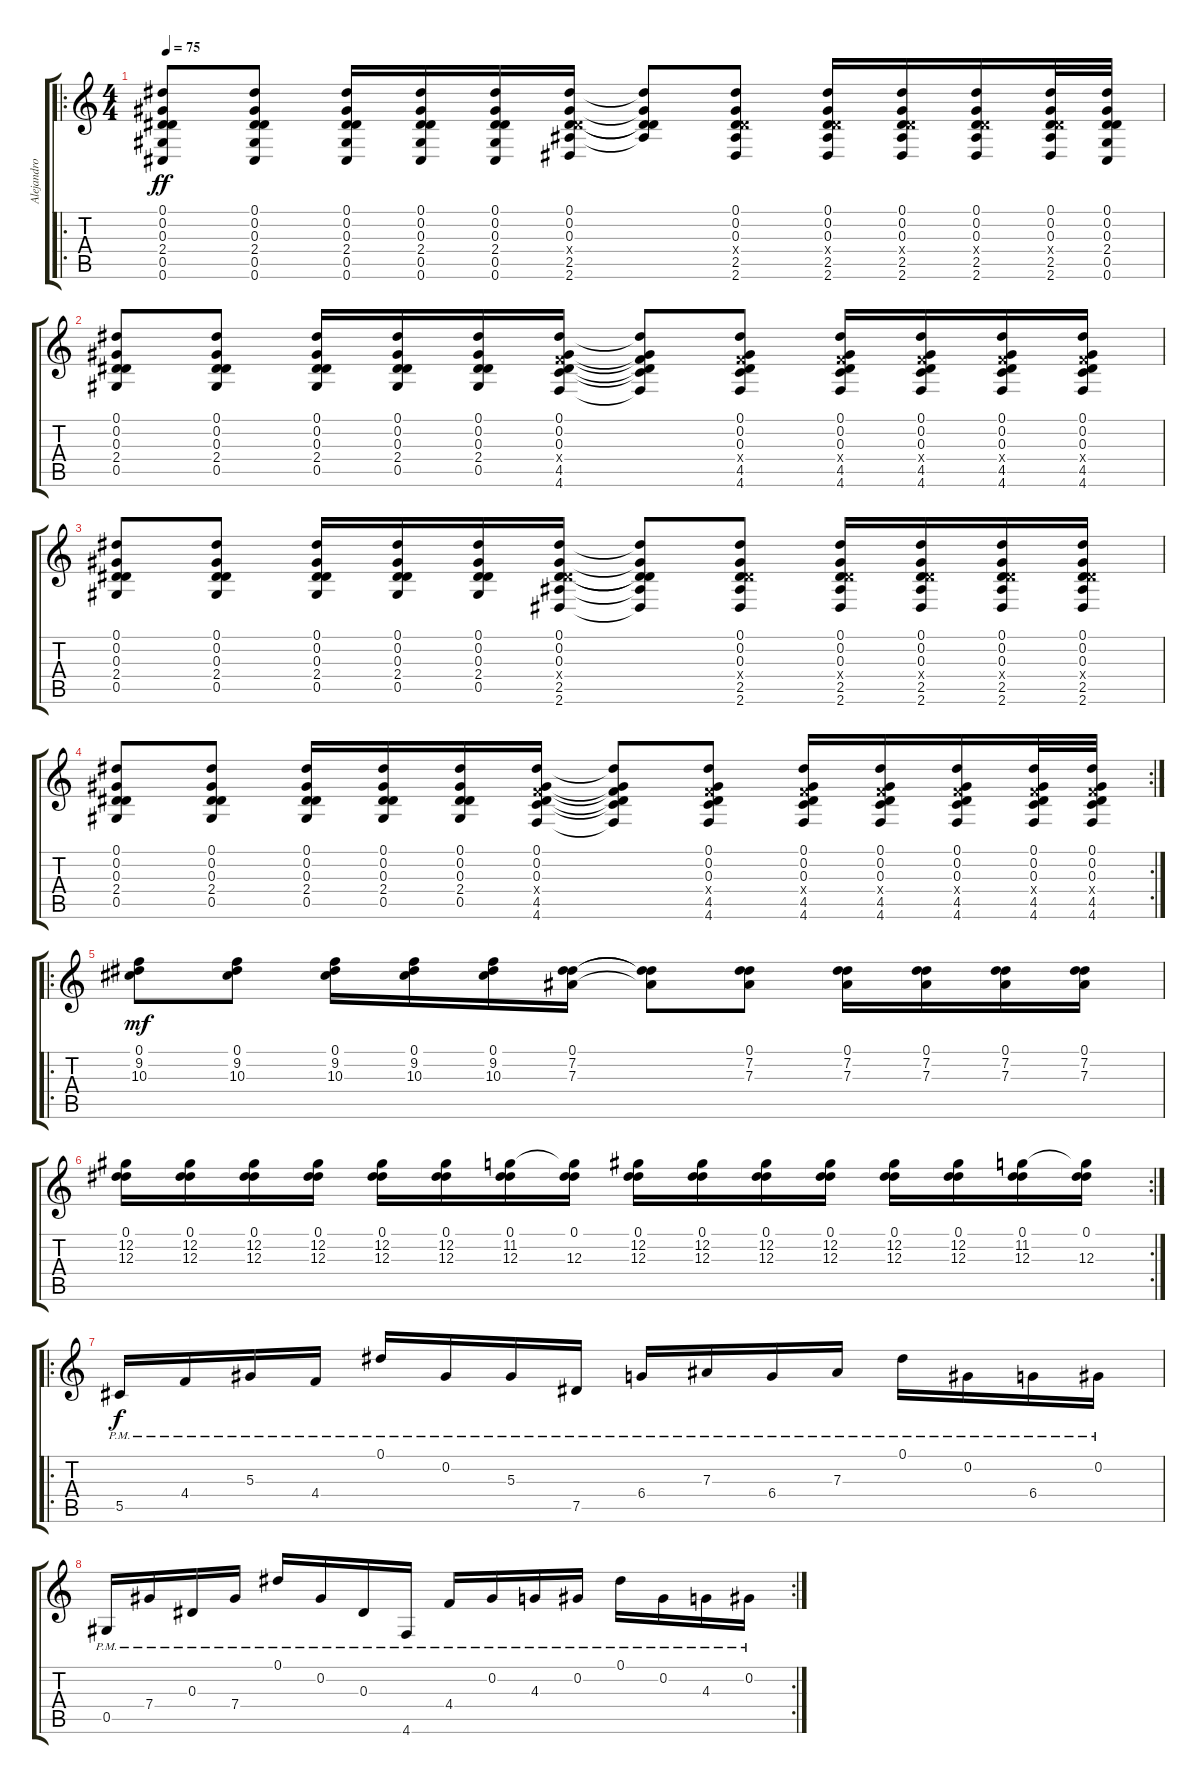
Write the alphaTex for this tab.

\track ("Alejandro Manzano" "Alejandro ") {instrument acousticguitarsteel}
\staff {score tabs}
\tuning (Eb4 Ab3 Eb3 Db3 Ab2 Db2) {hide}
\ro
\ts (4 4)
\tempo 75
\clef g2
\ks c
(0.1 0.2 0.3 2.4 0.5 0.6).8{dy ff volume 0} (0.1 0.2 0.3 2.4 0.5 0.6).8 (0.1 0.2 0.3 2.4 0.5 0.6).16 (0.1 0.2 0.3 2.4 0.5 0.6).16 (0.1 0.2 0.3 2.4 0.5 0.6).16 (0.1 0.2 0.3 2.4{x} 2.5 2.6).16 (0.1{t} 0.2{t} 0.3{t} 2.4{t} 2.5{t}).8 (0.1 0.2 0.3 2.4{x} 2.5 2.6).8 (0.1 0.2 0.3 2.4{x} 2.5 2.6).16 (0.1 0.2 0.3 2.4{x} 2.5 2.6).16 (0.1 0.2 0.3 2.4{x} 2.5 2.6).16 (0.1 0.2 0.3 2.4{x} 2.5 2.6).32 (0.1 0.2 0.3 2.4 0.5 0.6).32 |
(0.1 0.2 0.3 2.4 0.5).8 (0.1 0.2 0.3 2.4 0.5).8 (0.1 0.2 0.3 2.4 0.5).16 (0.1 0.2 0.3 2.4 0.5).16 (0.1 0.2 0.3 2.4 0.5).16 (0.1 0.2 0.3 4.4{x} 4.5 4.6).16 (0.1{t} 0.2{t} 0.3{t} 4.4{t} 4.5{t} 4.6{t}).8 (0.1 0.2 0.3 4.4{x} 4.5 4.6).8 (0.1 0.2 0.3 4.4{x} 4.5 4.6).16 (0.1 0.2 0.3 4.4{x} 4.5 4.6).16 (0.1 0.2 0.3 4.4{x} 4.5 4.6).16 (0.1 0.2 0.3 4.4{x} 4.5 4.6).16 |
(0.1 0.2 0.3 2.4 0.5).8 (0.1 0.2 0.3 2.4 0.5).8 (0.1 0.2 0.3 2.4 0.5).16 (0.1 0.2 0.3 2.4 0.5).16 (0.1 0.2 0.3 2.4 0.5).16 (0.1 0.2 0.3 2.4{x} 2.5 2.6).16 (0.1{t} 0.2{t} 0.3{t} 2.4{t} 2.5{t} 2.6{t}).8 (0.1 0.2 0.3 2.4{x} 2.5 2.6).8 (0.1 0.2 0.3 2.4{x} 2.5 2.6).16 (0.1 0.2 0.3 2.4{x} 2.5 2.6).16 (0.1 0.2 0.3 2.4{x} 2.5 2.6).16 (0.1 0.2 0.3 2.4{x} 2.5 2.6).16 |
\rc 2
(0.1 0.2 0.3 2.4 0.5).8 (0.1 0.2 0.3 2.4 0.5).8 (0.1 0.2 0.3 2.4 0.5).16 (0.1 0.2 0.3 2.4 0.5).16 (0.1 0.2 0.3 2.4 0.5).16 (0.1 0.2 0.3 4.4{x} 4.5 4.6).16 (0.1{t} 0.2{t} 0.3{t} 4.4{t} 4.5{t} 4.6{t}).8 (0.1 0.2 0.3 4.4{x} 4.5 4.6).8 (0.1 0.2 0.3 4.4{x} 4.5 4.6).16 (0.1 0.2 0.3 4.4{x} 4.5 4.6).16 (0.1 0.2 0.3 4.4{x} 4.5 4.6).16 (0.1 0.2 0.3 4.4{x} 4.5 4.6).32 (0.1 0.2 0.3 4.4{x} 4.5 4.6).32 |
\ro
(0.1 9.2 10.3).8{dy mf volume 14} (0.1 9.2 10.3).8 (0.1 9.2 10.3).16 (0.1 9.2 10.3).16 (0.1 9.2 10.3).16 (0.1 7.2 7.3).16 (0.1{t} 7.2{t} 7.3{t}).8 (0.1 7.2 7.3).8 (0.1 7.2 7.3).16 (0.1 7.2 7.3).16 (0.1 7.2 7.3).16 (0.1 7.2 7.3).16 |
\rc 2
(0.1 12.2 12.3).16 (0.1 12.2 12.3).16 (0.1 12.2 12.3).16 (0.1 12.2 12.3).16 (0.1 12.2 12.3).16 (0.1 12.2 12.3).16 (0.1 11.2 12.3).16 (0.1 11.2{t} 12.3).16 (0.1 12.2 12.3).16 (0.1 12.2 12.3).16 (0.1 12.2 12.3).16 (0.1 12.2 12.3).16 (0.1 12.2 12.3).16 (0.1 12.2 12.3).16 (0.1 11.2 12.3).16 (0.1 11.2{t} 12.3).16 |
\ro
5.5{pm}.16{dy f} 4.4{pm}.16 5.3{pm}.16 4.4{pm}.16 0.1{pm}.16 0.2{pm}.16 5.3{pm}.16 7.5{pm}.16 6.4{pm}.16 7.3{pm}.16 6.4{pm}.16 7.3{pm}.16 0.1{pm}.16 0.2{pm}.16 6.4{pm}.16 0.2{pm}.16 |
\rc 2
0.5{pm}.16 7.4{pm}.16 0.3{pm}.16 7.4{pm}.16 0.1{pm}.16 0.2{pm}.16 0.3{pm}.16 4.6{pm}.16 4.4{pm}.16 0.2{pm}.16 4.3{pm}.16 0.2{pm}.16 0.1{pm}.16 0.2{pm}.16 4.3{pm}.16 0.2{pm}.16
